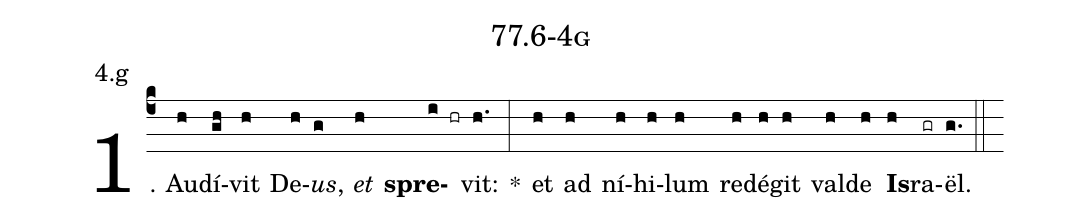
name: 77.6-4g;
annotation: 4.g;
%%
(c4)1. Au(h)dí(gh)vit(h) De(h)<i>us</i>,(g) <i>et</i>(h) <b>spre</b>(i hr)vit:(h.) *(:) et(h) ad(h) ní(h)hi(h)lum(h) red(h)é(h)git(h) val(h)de(h) <b>Is</b>(h)ra(gr)ël.(g.) (::)


%E(h) u(h) o(h) u(h) a(h) e.(g.) (::)
